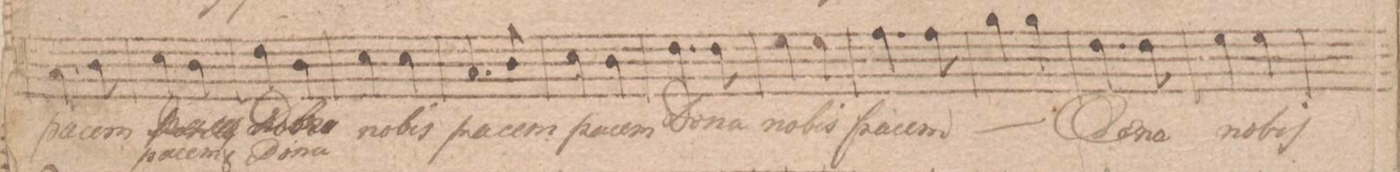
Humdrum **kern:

**kern	**text
*I"Basso.	*
*clefF4	*
*k[f#c#]	*
*M2/4	*
4.C#\	pa-
8D\	-cem
=133	=133
4E\	pa-
4D\	-cem
=134	=134
4F#\	Do-
4D\	-na
=135	=135
4E\	no-
4E\	-bis
=136	=136
4.C#/	pa-
8D/	-cem
=137	=137
4E\	pa-
4D\	-cem
=138	=138
4.F#\	Do-
8F#\	-na
=139	=139
4G\	no-
4G\	-bis
=140	=140
4.A\	pa-
8A\	-cem
=141	=141
4B\	{pa-
4B\	-cem}
=142	=142
4.F#\	Do-
8F#\	-na
=143	=143
4G\	no-
4G\	-biʃ
=144	=144
*-	*-
